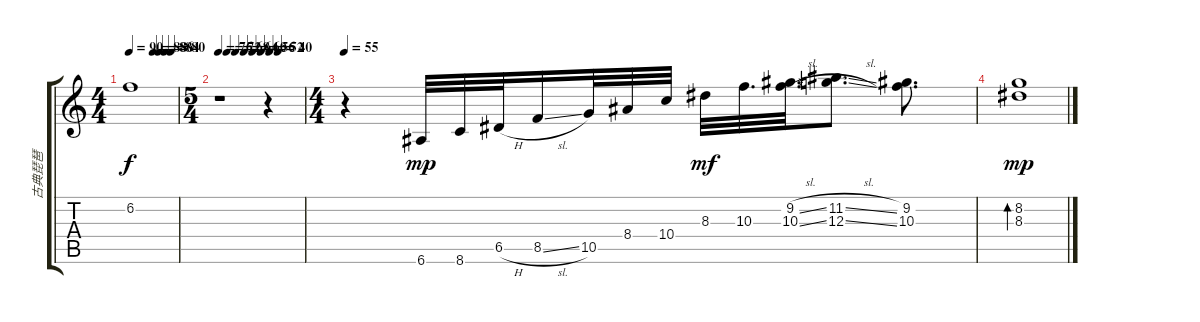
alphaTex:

\track ("古典琵琶" "古典琵琶") {instrument acousticguitarnylon}
\staff {score tabs}
\tuning (E4 B3 G3 D3 A2 E2) {hide}
\ts (4 4)
\tempo 90
\tempo (88 0.5)
\tempo (86 0.625)
\tempo (84 0.75)
\tempo (80 0.875)
\clef g2
\ks c
6.2{t}.1{dy f} |
\ts (5 4)
\tempo 76
\tempo (72 0.1)
\tempo (68 0.2)
\tempo (64 0.3)
\tempo (60 0.4)
\tempo (56 0.5)
\tempo (52 0.6)
\tempo (40 0.7)
r.1 r.4 |
\ts (4 4)
\tempo 55
r.4 6.6.32{dy mp} 8.6.32 6.5{h}.32 8.5{sl}.16 10.5.32 8.4.32 10.4.32 8.3.32{dy mf} 10.3.32{d} (9.2{sl} 10.3{sl}).32{d} (11.2{sl} 12.3{sl}).8{d} (9.2 10.3).8{d} |
(8.2 8.3).1{bd 240 dy mp}
